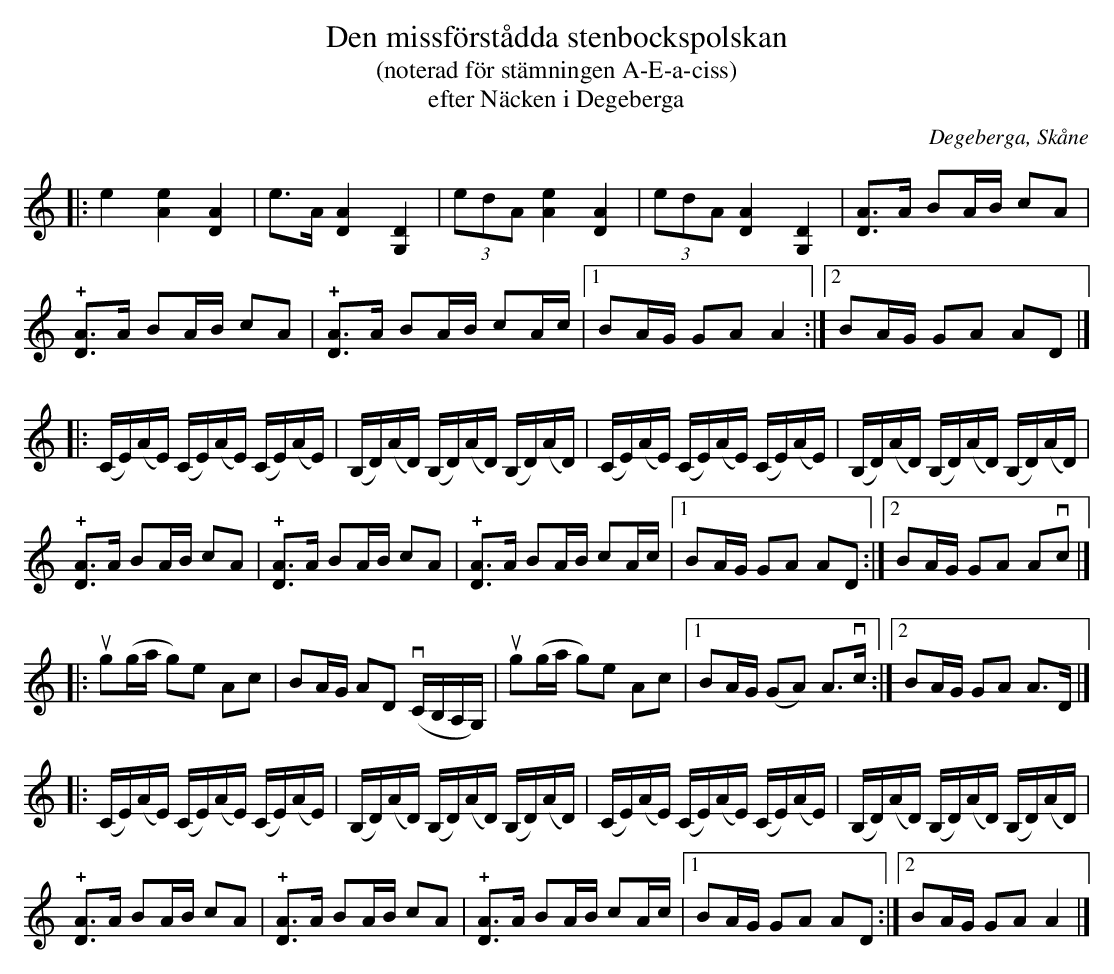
X:1
T:Den missförstådda stenbockspolskan
T:(noterad för stämningen A-E-a-ciss)
T:efter Näcken i Degeberga
O:Degeberga, Skåne
U:o=+open+
M:none
K:Am
[L:1/8]|:e2 [A2e2] [D2A2] |e>A [DA]2 [G,D]2 | (3edA [A2e2] [D2A2] | (3edA [DA]2 [G,D]2 |[DA]>A BA/B/ cA |
 !+![DA]>A BA/B/ cA | !+![DA]>A BA/B/ cA/c/ |1 BA/G/ GA A2 :|2 BA/G/ GA AD |]
[L:1/16]|: (CE)(AE) (CE)(AE) (CE)(AE) | (B,D)(AD) (B,D)(AD) (B,D)(AD) | (CE)(AE) (CE)(AE) (CE)(AE) | (B,D)(AD) (B,D)(AD) (B,D)(AD) |
[L:1/8] !+![DA]>A BA/B/ cA | !+![DA]>A BA/B/ cA | !+![DA]>A BA/B/ cA/c/ |1 BA/G/ GA AD :|2 BA/G/ GA Avc |]
[L:1/8] |: ug(g/a/ g)e Ac | BA/G/ AD v(C/B,/A,/G,/) | ug(g/a/ g)e Ac |1 BA/G/ (GA) A>vc :|2 BA/G/ GA A>D |]
[L:1/16]|: (CE)(AE) (CE)(AE) (CE)(AE) | (B,D)(AD) (B,D)(AD) (B,D)(AD) | (CE)(AE) (CE)(AE) (CE)(AE) | (B,D)(AD) (B,D)(AD) (B,D)(AD) |
[L:1/8] !+![DA]>A BA/B/ cA | !+![DA]>A BA/B/ cA | !+![DA]>A BA/B/ cA/c/ |1 BA/G/ GA AD :|2 BA/G/ GA A2 |]
